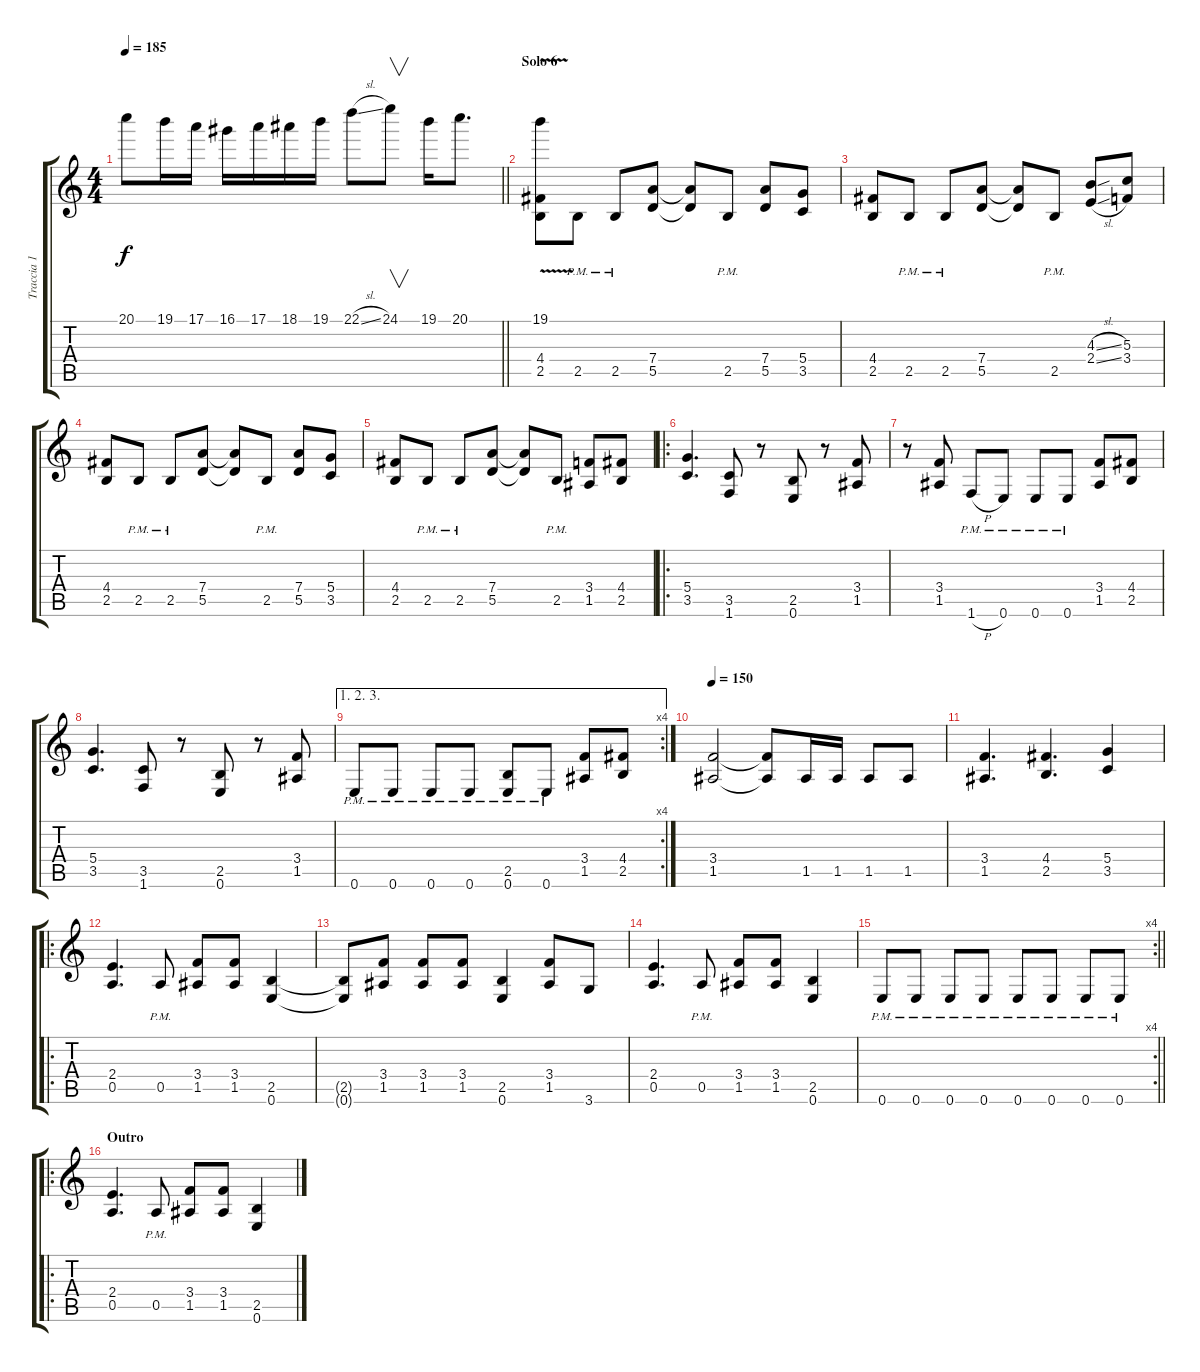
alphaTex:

\track ("Traccia 1" "Traccia 1") {instrument distortionguitar}
\staff {score tabs}
\tuning (E4 B3 G3 D3 A2 E2) {hide}
\ts (4 4)
\tempo 185
\clef g2
\barLineRight lightlight
\ks c
20.1.8{dy f} 19.1.16 17.1.16 16.1.16 17.1.16 18.1.16 19.1.16 22.1{sl}.8 24.1.8{v} 19.1.16 20.1.8{d} |
\section ("" "Solo 6")
(19.1{v} 4.4 2.5).8 2.5{pm}.8 2.5{pm}.8 (7.4 5.5).8 (7.4{t} 5.5{t}).8 2.5{pm}.8 (7.4 5.5).8 (5.4 3.5).8 |
(4.4 2.5).8 2.5{pm}.8 2.5{pm}.8 (7.4 5.5).8 (7.4{t} 5.5{t}).8 2.5{pm}.8 (4.3{sl} 2.4{sl}).8 (5.3 3.4).8 |
(4.4 2.5).8 2.5{pm}.8 2.5{pm}.8 (7.4 5.5).8 (7.4{t} 5.5{t}).8 2.5{pm}.8 (7.4 5.5).8 (5.4 3.5).8 |
(4.4 2.5).8 2.5{pm}.8 2.5{pm}.8 (7.4 5.5).8 (7.4{t} 5.5{t}).8 2.5{pm}.8 (3.4 1.5).8 (4.4 2.5).8 |
\ro
(5.4 3.5).4{d} (3.5 1.6).8 r.8 (2.5 0.6).8 r.8 (3.4 1.5).8 |
r.8 (3.4 1.5).8 1.6{h pm}.8 0.6{pm}.8 0.6{pm}.8 0.6{pm}.8 (3.4 1.5).8 (4.4 2.5).8 |
(5.4 3.5).4{d} (3.5 1.6).8 r.8 (2.5 0.6).8 r.8 (3.4 1.5).8 |
\ae (1 2 3)
\rc 4
0.6{pm}.8 0.6{pm}.8 0.6{pm}.8 0.6{pm}.8 (2.5 0.6{pm}).8 0.6{pm}.8 (3.4 1.5).8 (4.4 2.5).8 |
\tempo 150
(3.4 1.5).2 (3.4{t} 1.5{t}).8 1.5.16 1.5.16 1.5.8 1.5.8 |
(3.4 1.5).4{d} (4.4 2.5).4{d} (5.4 3.5).4 |
\ro
(2.4 0.5).4{d} 0.5{pm}.8 (3.4 1.5).8 (3.4 1.5).8 (2.5 0.6).4 |
(2.5{t} 0.6{t}).8 (3.4 1.5).8 (3.4 1.5).8 (3.4 1.5).8 (2.5 0.6).4 (3.4 1.5).8 3.6.8 |
(2.4 0.5).4{d} 0.5{pm}.8 (3.4 1.5).8 (3.4 1.5).8 (2.5 0.6).4 |
\rc 4
\barLineRight lightlight
0.6{pm}.8 0.6{pm}.8 0.6{pm}.8 0.6{pm}.8 0.6{pm}.8 0.6{pm}.8 0.6{pm}.8 0.6{pm}.8 |
\ro
\section ("" "Outro")
(2.4 0.5).4{d} 0.5{pm}.8 (3.4 1.5).8 (3.4 1.5).8 (2.5 0.6).4
